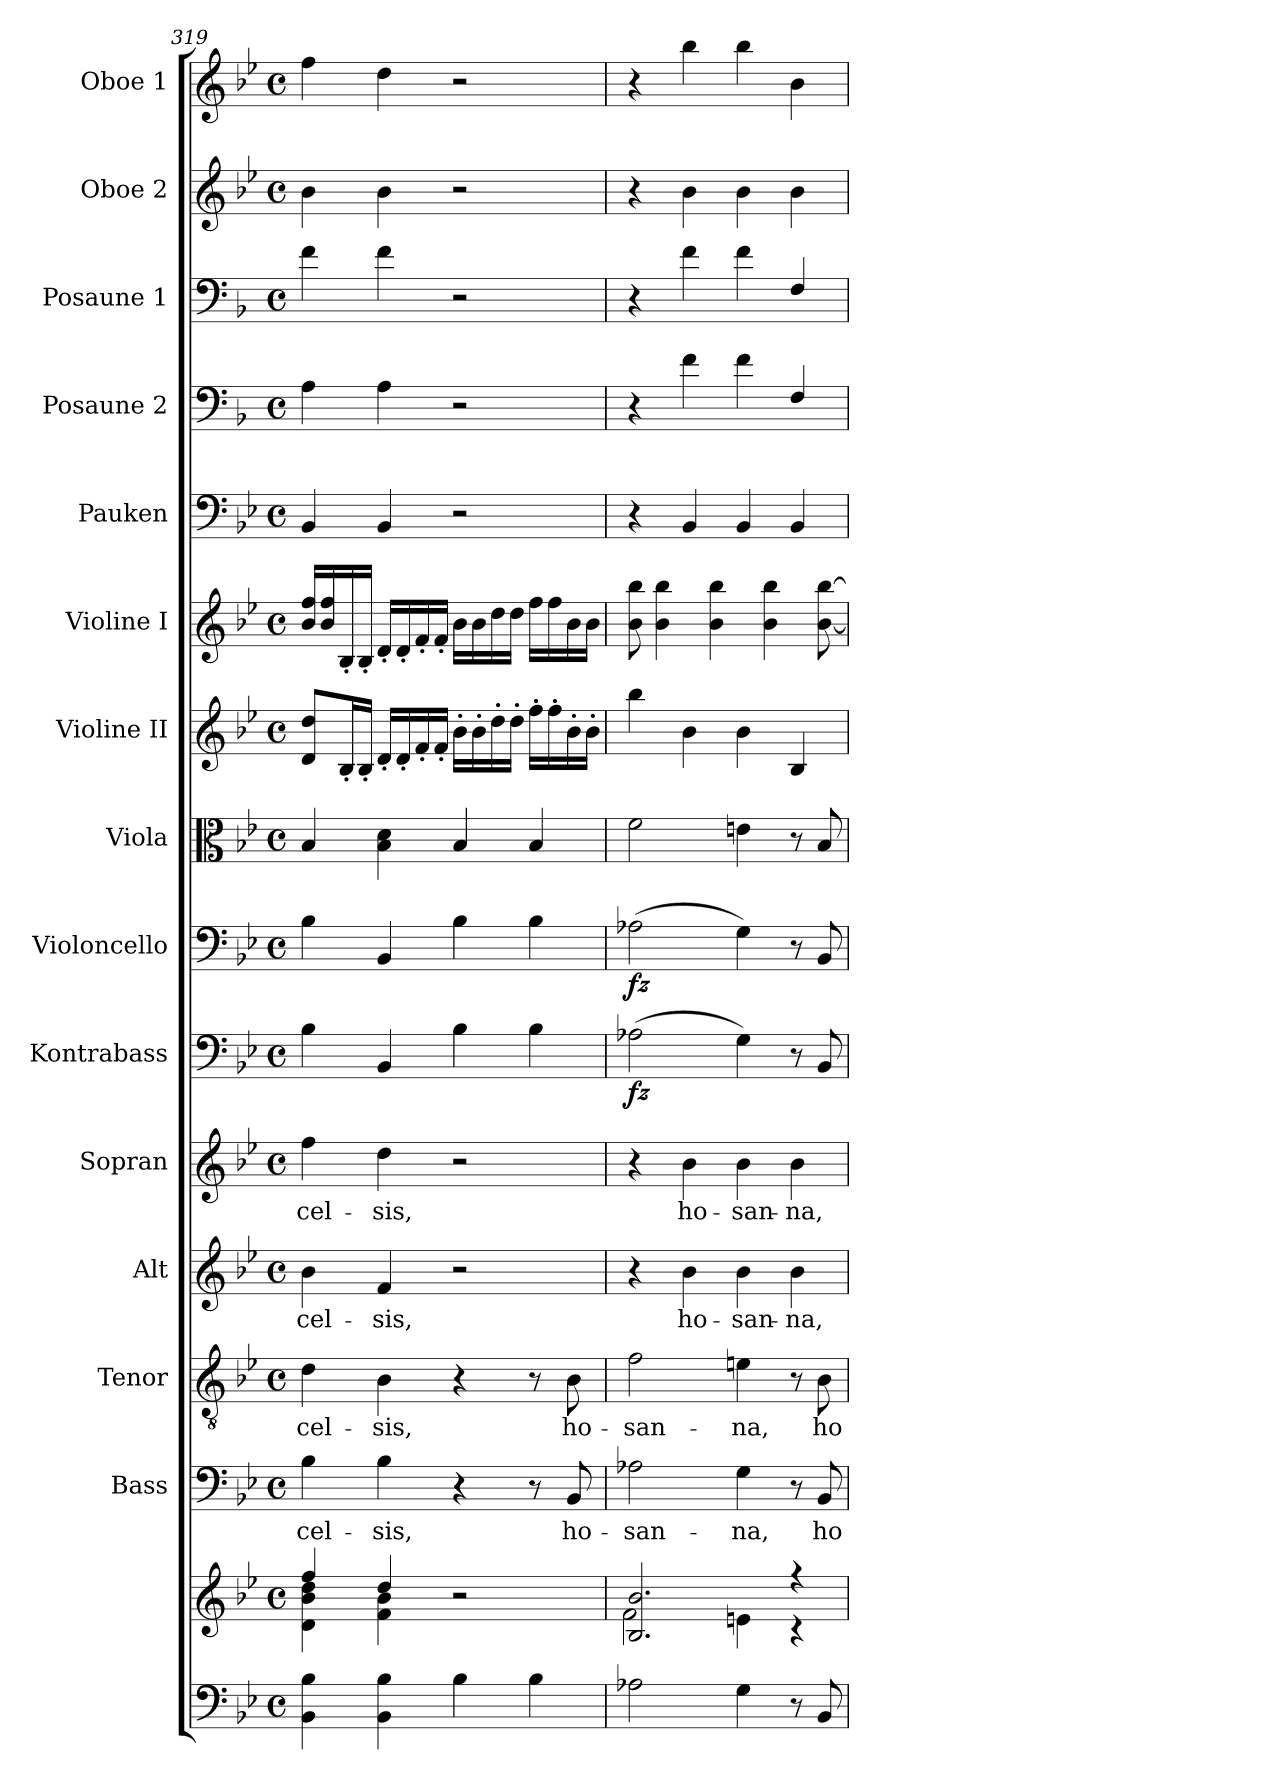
**kern	**kern	**kern	**text	**kern	**text	**kern	**text	**kern	**text	**kern	**dynam	**kern	**dynam	**kern	**kern	**kern	**kern	**kern	**kern	**kern	**kern
*part15	*part15	*part14	*part14	*part13	*part13	*part12	*part12	*part11	*part11	*part10	*part10	*part9	*part9	*part8	*part7	*part6	*part5	*part4	*part3	*part2	*part1
*staff16	*staff15	*staff14	*staff14	*staff13	*staff13	*staff12	*staff12	*staff11	*staff11	*staff10	*staff10	*staff9	*staff9	*staff8	*staff7	*staff6	*staff5	*staff4	*staff3	*staff2	*staff1
*	*	*I"Bass	*	*I"Tenor	*	*I"Alt	*	*I"Sopran	*	*I"Kontrabass	*	*I"Violoncello	*	*I"Viola	*I"Violine II	*I"Violine I	*I"Pauken	*I"Posaune 2	*I"Posaune 1	*I"Oboe 2	*I"Oboe 1
*	*	*I'B.	*	*I'T.	*	*I'A.	*	*I'S.	*	*I'Kb.	*	*I'Vc.	*	*I'Vla.	*I'Vl. II	*I'Vl. I	*I'Pk.	*I'Pos. 2	*I'Pos. 1	*I'Ob. 2	*I'Ob. 1
*clefF4	*clefG2	*clefF4	*	*clefGv2	*	*clefG2	*	*clefG2	*	*clefF4	*	*clefF4	*	*clefC3	*clefG2	*clefG2	*clefF4	*clefF4	*clefF4	*clefG2	*clefG2
*	*	*	*	*	*	*	*	*	*	*ITrd7c12	*	*	*	*	*	*	*	*ITrd4c7	*ITrd4c7	*	*
*k[b-e-]	*k[b-e-]	*k[b-e-]	*	*k[b-e-]	*	*k[b-e-]	*	*k[b-e-]	*	*k[b-e-]	*	*k[b-e-]	*	*k[b-e-]	*k[b-e-]	*k[b-e-]	*k[b-e-]	*k[b-e-]	*k[b-e-]	*k[b-e-]	*k[b-e-]
*B-:	*B-:	*B-:	*	*B-:	*	*B-:	*	*B-:	*	*B-:	*	*B-:	*	*B-:	*B-:	*B-:	*B-:	*B-:	*B-:	*B-:	*B-:
*M4/4	*M4/4	*M4/4	*	*M4/4	*	*M4/4	*	*M4/4	*	*M4/4	*	*M4/4	*	*M4/4	*M4/4	*M4/4	*M4/4	*M4/4	*M4/4	*M4/4	*M4/4
*met(c)	*met(c)	*met(c)	*	*met(c)	*	*met(c)	*	*met(c)	*	*met(c)	*	*met(c)	*	*met(c)	*met(c)	*met(c)	*met(c)	*met(c)	*met(c)	*met(c)	*met(c)
=319	=319	=319	=319	=319	=319	=319	=319	=319	=319	=319	=319	=319	=319	=319	=319	=319	=319	=319	=319	=319	=319
*	*^	*	*	*	*	*	*	*	*	*	*	*	*	*	*	*	*	*	*	*	*
!	!	!	!	!LO:LY:b	!	!LO:LY:b	!	!LO:LY:b	!	!LO:LY:b	!	!	!	!	!	!	!	!	!	!	!	!
4BB-\ 4B-\	4ff/	4d\ 4b-\ 4dd\	4B-\	-cel-	4d\	-cel-	4b-\	-cel-	4ff\	-cel-	4BB-\	.	4B-\	.	4B-/	8d/ 8dd/L	16b-/ 16ff/LL	4BB-/	4D\	4B-\	4b-\	4ff\
.	.	.	.	.	.	.	.	.	.	.	.	.	.	.	.	.	16b-/ 16ff/	.	.	.	.	.
.	.	.	.	.	.	.	.	.	.	.	.	.	.	.	.	16B-'</L	16B-'</	.	.	.	.	.
.	.	.	.	.	.	.	.	.	.	.	.	.	.	.	.	16B-'</JJ	16B-'</JJ	.	.	.	.	.
!	!	!	!	!LO:LY:b	!	!LO:LY:b	!	!LO:LY:b	!	!LO:LY:b	!	!	!	!	!	!	!	!	!	!	!	!
4BB-\ 4B-\	4dd/	4f\ 4b-\	4B-\	-sis,	4B-\	-sis,	4f/	-sis,	4dd\	-sis,	4BBB-/	.	4BB-/	.	4B-\ 4d\	16d'</LL	16d'</LL	4BB-/	4D\	4B-\	4b-\	4dd\
.	.	.	.	.	.	.	.	.	.	.	.	.	.	.	.	16d'</	16d'</	.	.	.	.	.
.	.	.	.	.	.	.	.	.	.	.	.	.	.	.	.	16f'</	16f'</	.	.	.	.	.
.	.	.	.	.	.	.	.	.	.	.	.	.	.	.	.	16f'</JJ	16f'</JJ	.	.	.	.	.
4B-\	2ryy	2r	4r	.	4r	.	2r	.	2r	.	4BB-\	.	4B-\	.	4B-/	16b-'>\LL	16b-\LL	2r	2r	2r	2r	2r
.	.	.	.	.	.	.	.	.	.	.	.	.	.	.	.	16b-'>\	16b-\	.	.	.	.	.
.	.	.	.	.	.	.	.	.	.	.	.	.	.	.	.	16dd'>\	16dd\	.	.	.	.	.
.	.	.	.	.	.	.	.	.	.	.	.	.	.	.	.	16dd'>\JJ	16dd\JJ	.	.	.	.	.
4B-\	.	.	8r	.	8r	.	.	.	.	.	4BB-\	.	4B-\	.	4B-/	16ff'>\LL	16ff\LL	.	.	.	.	.
.	.	.	.	.	.	.	.	.	.	.	.	.	.	.	.	16ff'>\	16ff\	.	.	.	.	.
!	!	!	!	!LO:LY:b	!	!LO:LY:b	!	!	!	!	!	!	!	!	!	!	!	!	!	!	!	!
.	.	.	8BB-/	ho-	8B-\	ho-	.	.	.	.	.	.	.	.	.	16b-'>\	16b-\	.	.	.	.	.
.	.	.	.	.	.	.	.	.	.	.	.	.	.	.	.	16b-'>\JJ	16b-\JJ	.	.	.	.	.
!!LO:PB:g=z
=320	=320	=320	=320	=320	=320	=320	=320	=320	=320	=320	=320	=320	=320	=320	=320	=320	=320	=320	=320	=320	=320	=320
!	!	!	!	!LO:LY:b	!	!LO:LY:b	!	!	!	!	!	!LO:DY:b	!	!LO:DY:b	!	!	!	!	!	!	!	!
2A-X\	2.B-/ 2.b-/	2f\	2A-X\	-san-	2f\	-san-	4r	.	4r	.	(>2AA-X\	fz	(>2A-X\	fz	2f\	4bb-\	8b-\ 8bb-\	4r	4r	4r	4r	4r
.	.	.	.	.	.	.	.	.	.	.	.	.	.	.	.	.	4b-\ 4bb-\	.	.	.	.	.
!	!	!	!	!	!	!	!	!LO:LY:b	!	!LO:LY:b	!	!	!	!	!	!	!	!	!	!	!	!
.	.	.	.	.	.	.	4b-\	ho-	4b-\	ho-	.	.	.	.	.	4b-\	.	4BB-/	4B-\	4B-\	4b-\	4bb-\
.	.	.	.	.	.	.	.	.	.	.	.	.	.	.	.	.	4b-\ 4bb-\	.	.	.	.	.
!	!	!	!	!LO:LY:b	!	!LO:LY:b	!	!LO:LY:b	!	!LO:LY:b	!	!	!	!	!	!	!	!	!	!	!	!
4G\	.	4en\	4G\	-na,	4en\	-na,	4b-\	-san-	4b-\	-san-	4GG\)	.	4G\)	.	4en\	4b-\	.	4BB-/	4B-\	4B-\	4b-\	4bb-\
.	.	.	.	.	.	.	.	.	.	.	.	.	.	.	.	.	4b-\ 4bb-\	.	.	.	.	.
!	!	!	!	!	!	!	!	!LO:LY:b	!	!LO:LY:b	!	!	!	!	!	!	!	!	!	!	!	!
8r	4r	4r	8r	.	8r	.	4b-\	-na,	4b-\	-na,	8r	.	8r	.	8r	4B-/	.	4BB-/	4BB-/	4BB-/	4b-\	4b-\
!	!	!	!	!LO:LY:b	!	!LO:LY:b	!	!	!	!	!	!	!	!	!	!	!	!	!	!	!	!
8BB-/	.	.	8BB-/	ho-	8B-\	ho-	.	.	.	.	8BBB-/	.	8BB-/	.	8B-/	.	[8b-\ [8bb-\	.	.	.	.	.
*	*v	*v	*	*	*	*	*	*	*	*	*	*	*	*	*	*	*	*	*	*	*	*
=	=	=	=	=	=	=	=	=	=	=	=	=	=	=	=	=	=	=	=	=	=
*-	*-	*-	*-	*-	*-	*-	*-	*-	*-	*-	*-	*-	*-	*-	*-	*-	*-	*-	*-	*-	*-
